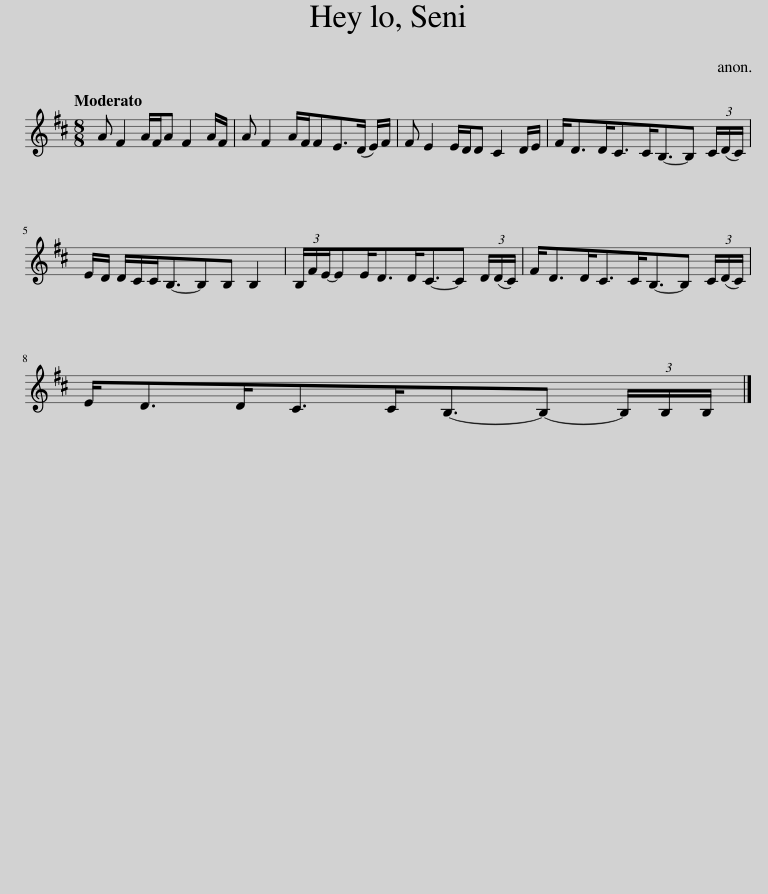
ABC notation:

X:1
L:1/8
Q:1/4=104
M:8/8
I:linebreak $
K:Bmin
V:1 treble
V:1
 A F2 A/F/A F2 A/F/ | A F2 A/F/FE>(D E/)F/ | F E2 E/D/D C2 D/E/ | F<DD<CC<B,-B, (3C/(D/C/) |$ E/D/ D/C/C<B,-B,B, B,2 | %5
 (3B,/F/E/-EE<DD<C-C (3D/(D/C/) | F<DD<CC<B,-B, (3C/(D/C/) |$ E<DD<CC<B,-B,- (3B,/B,/B,/ |] %8
